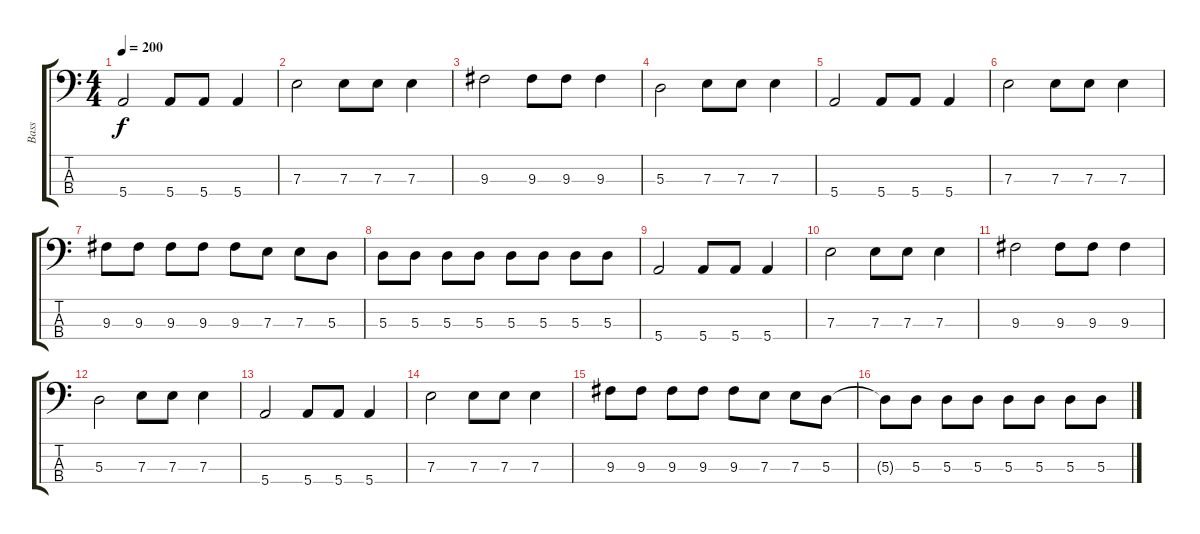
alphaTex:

\track ("Bass" "Bass") {instrument electricbassfinger}
\staff {score tabs}
\tuning (G2 D2 A1 E1) {hide}
\ts (4 4)
\tempo 200
\clef f4
\ks c
5.4.2{dy f} 5.4.8 5.4.8 5.4.4 |
7.3.2 7.3.8 7.3.8 7.3.4 |
9.3.2 9.3.8 9.3.8 9.3.4 |
5.3.2 7.3.8 7.3.8 7.3.4 |
5.4.2 5.4.8 5.4.8 5.4.4 |
7.3.2 7.3.8 7.3.8 7.3.4 |
9.3.8 9.3.8 9.3.8 9.3.8 9.3.8 7.3.8 7.3.8 5.3.8 |
5.3.8 5.3.8 5.3.8 5.3.8 5.3.8 5.3.8 5.3.8 5.3.8 |
5.4.2 5.4.8 5.4.8 5.4.4 |
7.3.2 7.3.8 7.3.8 7.3.4 |
9.3.2 9.3.8 9.3.8 9.3.4 |
5.3.2 7.3.8 7.3.8 7.3.4 |
5.4.2 5.4.8 5.4.8 5.4.4 |
7.3.2 7.3.8 7.3.8 7.3.4 |
9.3.8 9.3.8 9.3.8 9.3.8 9.3.8 7.3.8 7.3.8 5.3.8 |
5.3{t}.8 5.3.8 5.3.8 5.3.8 5.3.8 5.3.8 5.3.8 5.3.8
